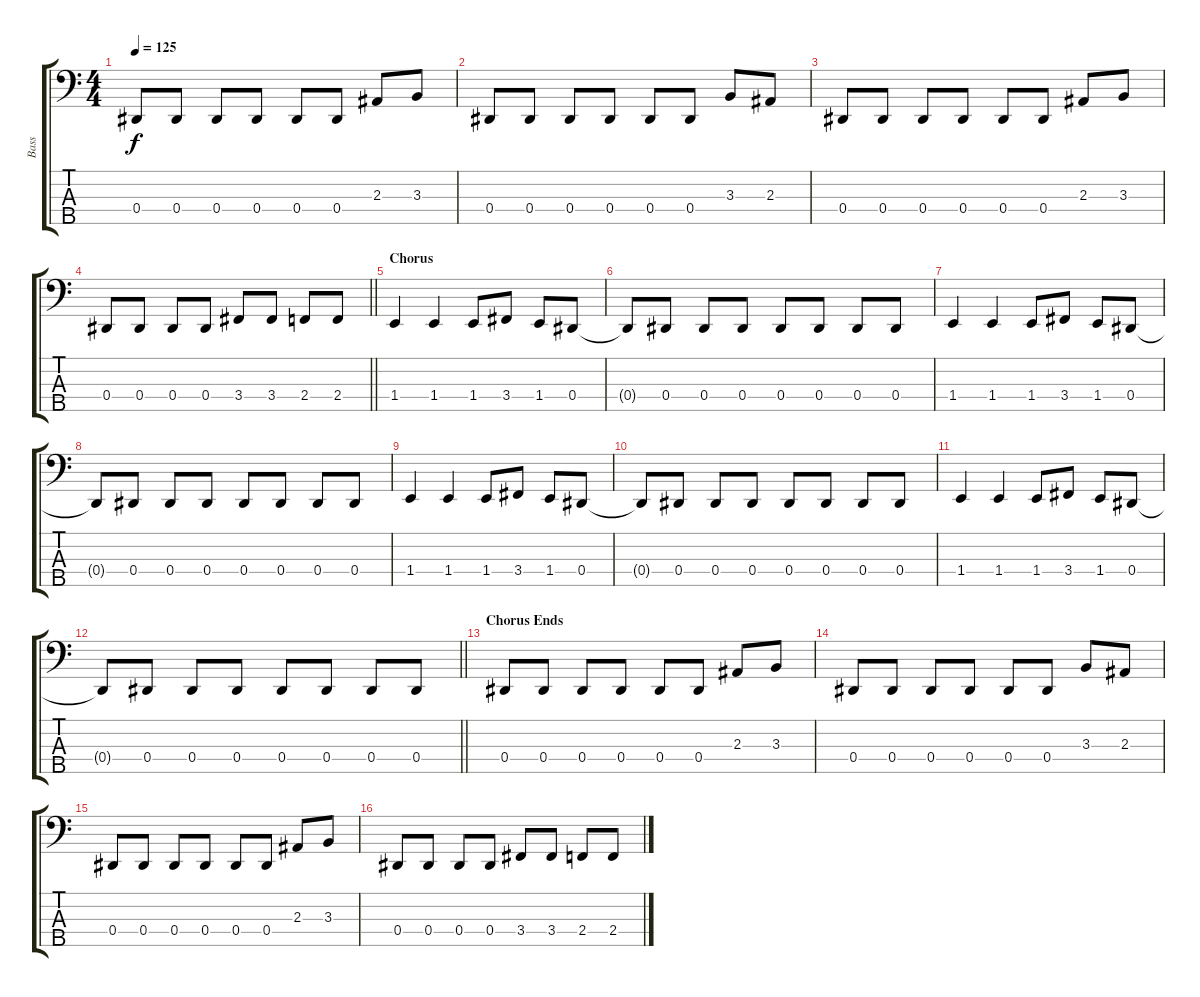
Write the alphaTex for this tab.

\track ("Bass" "Bass") {instrument electricbassfinger}
\staff {score tabs}
\tuning (Gb2 Db2 Ab1 Eb1 Bb0) {hide}
\ts (4 4)
\tempo 125
\clef f4
\ks c
0.4.8{dy f} 0.4.8 0.4.8 0.4.8 0.4.8 0.4.8 2.3.8 3.3.8 |
0.4.8 0.4.8 0.4.8 0.4.8 0.4.8 0.4.8 3.3.8 2.3.8 |
0.4.8 0.4.8 0.4.8 0.4.8 0.4.8 0.4.8 2.3.8 3.3.8 |
\barLineRight lightlight
0.4.8 0.4.8 0.4.8 0.4.8 3.4.8 3.4.8 2.4.8 2.4.8 |
\section ("" "Chorus")
1.4.4 1.4.4 1.4.8 3.4.8 1.4.8 0.4.8 |
0.4{t}.8 0.4.8 0.4.8 0.4.8 0.4.8 0.4.8 0.4.8 0.4.8 |
1.4.4 1.4.4 1.4.8 3.4.8 1.4.8 0.4.8 |
0.4{t}.8 0.4.8 0.4.8 0.4.8 0.4.8 0.4.8 0.4.8 0.4.8 |
1.4.4 1.4.4 1.4.8 3.4.8 1.4.8 0.4.8 |
0.4{t}.8 0.4.8 0.4.8 0.4.8 0.4.8 0.4.8 0.4.8 0.4.8 |
1.4.4 1.4.4 1.4.8 3.4.8 1.4.8 0.4.8 |
\barLineRight lightlight
0.4{t}.8 0.4.8 0.4.8 0.4.8 0.4.8 0.4.8 0.4.8 0.4.8 |
\section ("" "Chorus Ends")
0.4.8 0.4.8 0.4.8 0.4.8 0.4.8 0.4.8 2.3.8 3.3.8 |
0.4.8 0.4.8 0.4.8 0.4.8 0.4.8 0.4.8 3.3.8 2.3.8 |
0.4.8 0.4.8 0.4.8 0.4.8 0.4.8 0.4.8 2.3.8 3.3.8 |
0.4.8 0.4.8 0.4.8 0.4.8 3.4.8 3.4.8 2.4.8 2.4.8
